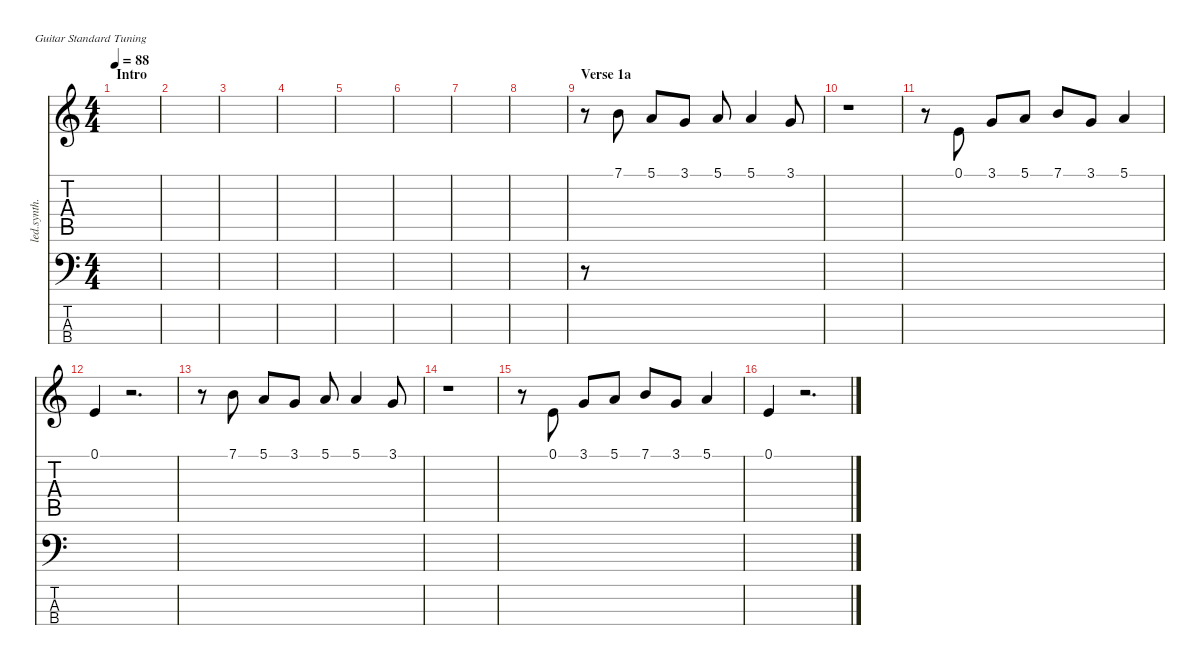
\defaultSystemsLayout 4
\hideDynamics
\bracketExtendMode nobrackets
\otherSystemsTrackNameOrientation horizontal
\track ("Vocal" "led.synth.") {instrument lead6voice}
\staff {score tabs}
\tuning (E4 B3 G3 D3 A2 E2)
\ts (4 4)
\section ("" "Intro")
\tempo 88
\clef g2
\ks c
|
|
|
|
|
|
|
|
\section ("" "Verse 1a")
r.8{beam Down} 7.1.8{beam Down} 5.1.8{beam Up} 3.1.8{beam Up} 5.1.8{beam Up} 5.1.4{beam Up} 3.1.8{beam Up} |
r.1{beam Down} |
r.8{beam Down} 0.1.8{beam Up} 3.1.8{beam Up} 5.1.8{beam Up} 7.1.8{beam Up} 3.1.8{beam Up} 5.1.4{beam Up} |
0.1.4{beam Up} r.2{d beam Up} |
r.8{beam Down} 7.1.8{beam Down} 5.1.8{beam Up} 3.1.8{beam Up} 5.1.8{beam Up} 5.1.4{beam Up} 3.1.8{beam Up} |
r.1{beam Down} |
r.8{beam Down} 0.1.8{beam Up} 3.1.8{beam Up} 5.1.8{beam Up} 7.1.8{beam Up} 3.1.8{beam Up} 5.1.4{beam Up} |
0.1.4{beam Up} r.2{d beam Up}
\staff {score tabs}
\tuning (G2 D2 A1 E1)
\clef f4
\ottava regular
\simile none
\ks c
|
|
|
|
|
|
|
|
r.8{dy mf beam Down} |
|
|
|
|
|
|
